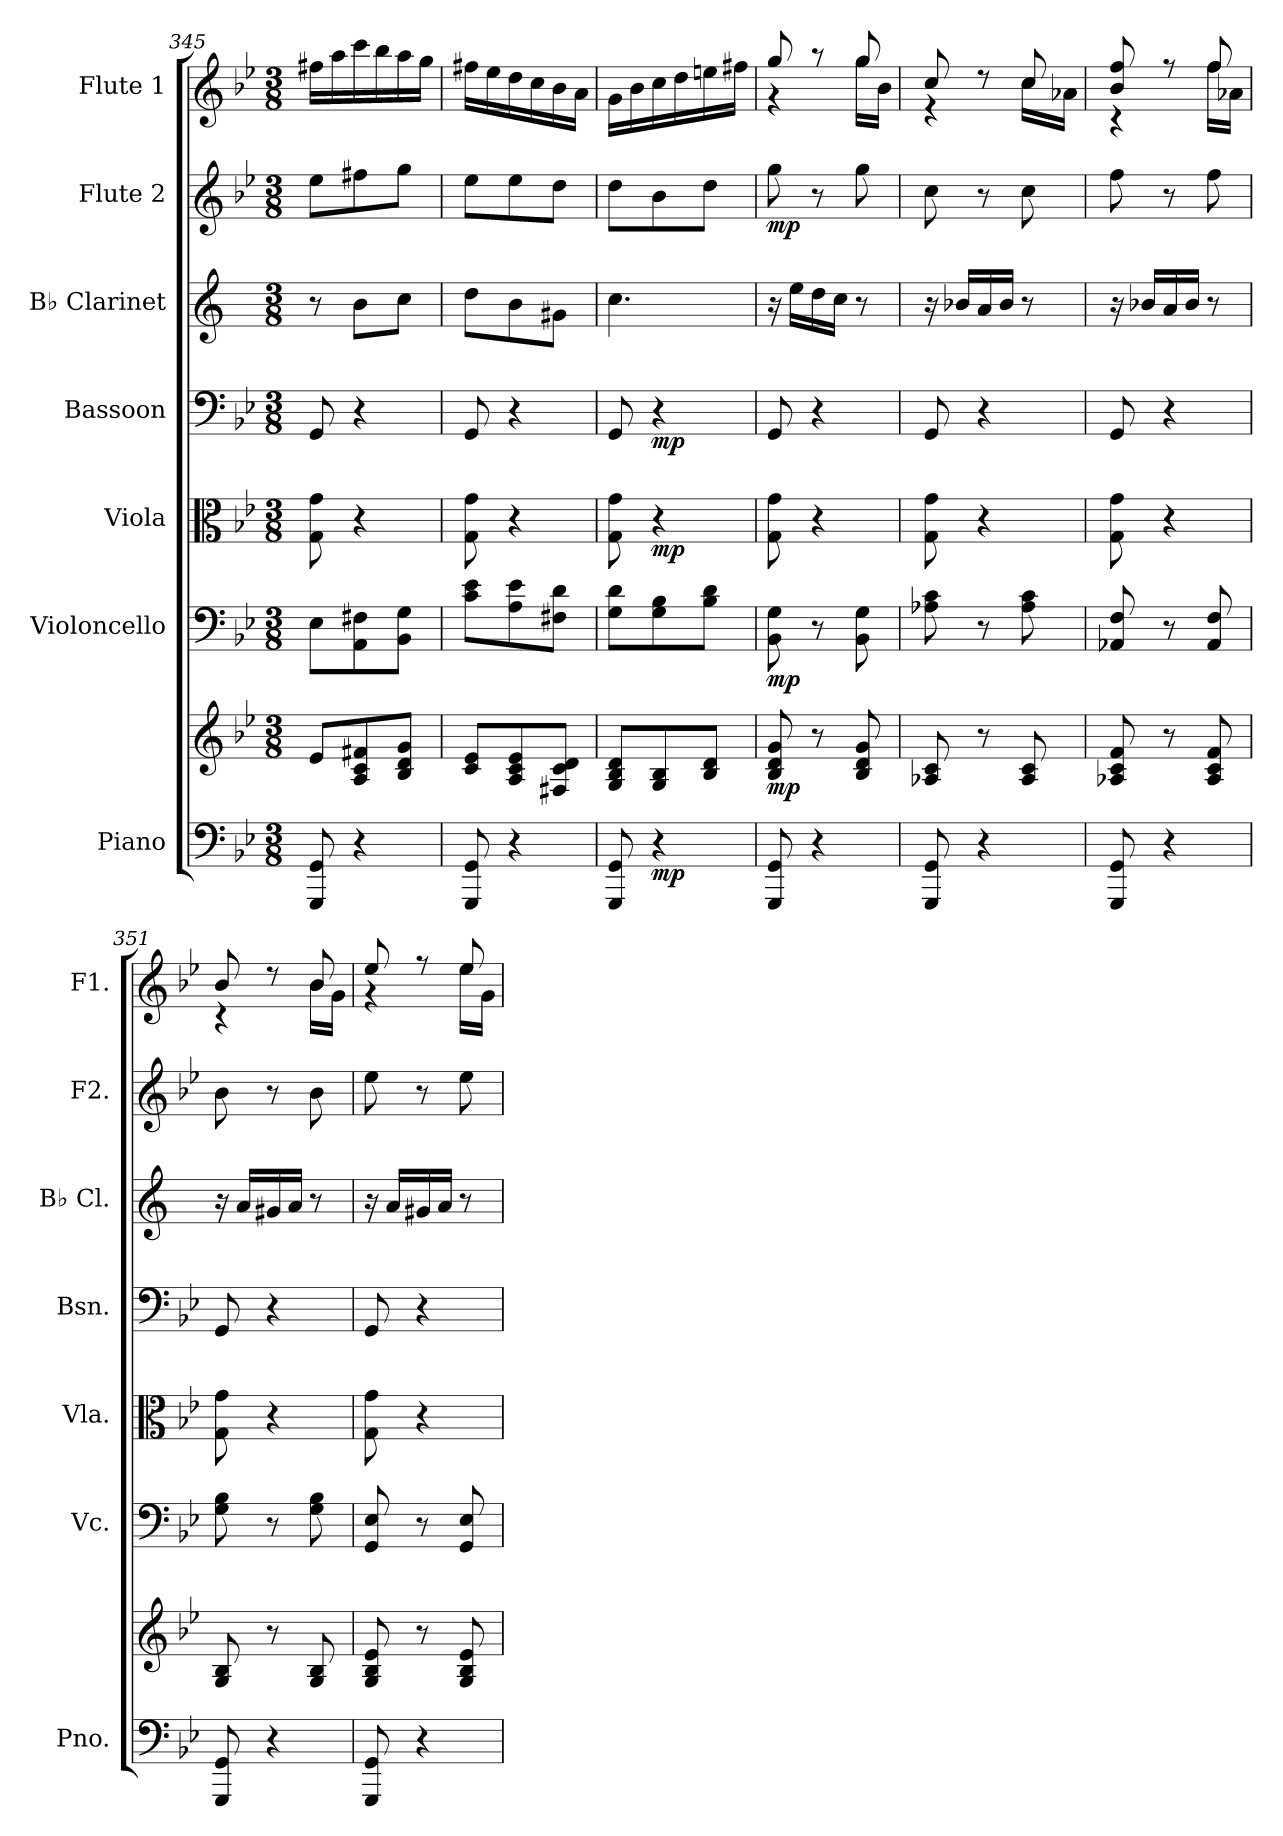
**kern	**kern	**dynam	**kern	**dynam	**kern	**dynam	**kern	**dynam	**kern	**kern	**dynam	**kern
*part7	*part7	*part7	*part6	*part6	*part5	*part5	*part4	*part4	*part3	*part2	*part2	*part1
*staff8	*staff7	*staff7/8	*staff6	*staff6	*staff5	*staff5	*staff4	*staff4	*staff3	*staff2	*staff2	*staff1
*I"Piano	*	*	*I"Violoncello	*	*I"Viola	*	*I"Bassoon	*	*I"B♭ Clarinet	*I"Flute 2	*	*I"Flute 1
*I'Pno.	*	*	*I'Vc.	*	*I'Vla.	*	*I'Bsn.	*	*I'B♭ Cl.	*I'F2.	*	*I'F1.
*clefF4	*clefG2	*	*clefF4	*	*clefC3	*	*clefF4	*	*clefG2	*clefG2	*	*clefG2
*	*	*	*	*	*	*	*	*	*ITrd1c2	*	*	*
*k[b-e-]	*k[b-e-]	*	*k[b-e-]	*	*k[b-e-]	*	*k[b-e-]	*	*k[b-e-]	*k[b-e-]	*	*k[b-e-]
*M3/8	*M3/8	*	*M3/8	*	*M3/8	*	*M3/8	*	*M3/8	*M3/8	*	*M3/8
=345	=345	=345	=345	=345	=345	=345	=345	=345	=345	=345	=345	=345
8GGG/ 8GG/	8e-/L	.	8E-\L	.	8G\ 8g\	.	8GG/	.	8r	8ee-\L	.	16ff#X\LL
.	.	.	.	.	.	.	.	.	.	.	.	16aa\
4r	8A/ 8c/ 8f#X/	.	8AA\ 8F#X\	.	4r	.	4r	.	8a\L	8ff#X\	.	16ccc\
.	.	.	.	.	.	.	.	.	.	.	.	16bb-\
.	8B-/ 8d/ 8g/J	.	8BB-\ 8G\J	.	.	.	.	.	8b-\J	8gg\J	.	16aa\
.	.	.	.	.	.	.	.	.	.	.	.	16gg\JJ
=346	=346	=346	=346	=346	=346	=346	=346	=346	=346	=346	=346	=346
8GGG/ 8GG/	8c/ 8e-/L	.	8c\ 8e-\L	.	8G\ 8g\	.	8GG/	.	8cc\L	8ee-\L	.	16ff#X\LL
.	.	.	.	.	.	.	.	.	.	.	.	16ee-\
4r	8A/ 8c/ 8e-/	.	8A\ 8e-\	.	4r	.	4r	.	8a\	8ee-\	.	16dd\
.	.	.	.	.	.	.	.	.	.	.	.	16cc\
.	8F#X/ 8c/ 8d/J	.	8F#X\ 8d\J	.	.	.	.	.	8f#X\J	8dd\J	.	16b-\
.	.	.	.	.	.	.	.	.	.	.	.	16a\JJ
=347	=347	=347	=347	=347	=347	=347	=347	=347	=347	=347	=347	=347
8GGG/ 8GG/	8G/ 8B-/ 8d/L	.	8G\ 8d\L	.	8G\ 8g\	.	8GG/	.	4.b-\	8dd\L	.	16g\LL
.	.	.	.	.	.	.	.	.	.	.	.	16b-\
!	!	!LO:DY:b=2	!	!	!	!LO:DY:b	!	!LO:DY:b	!	!	!	!
4r	8G/ 8B-/	mp	8G\ 8B-\	.	4r	mp	4r	mp	.	8b-\	.	16cc\
.	.	.	.	.	.	.	.	.	.	.	.	16dd\
.	8B-/ 8d/J	.	8B-\ 8d\J	.	.	.	.	.	.	8dd\J	.	16een\
.	.	.	.	.	.	.	.	.	.	.	.	16ff#X\JJ
=348	=348	=348	=348	=348	=348	=348	=348	=348	=348	=348	=348	=348
*	*	*	*	*	*	*	*	*	*	*	*	*^
!	!	!LO:DY:b	!	!LO:DY:b	!	!	!	!	!	!	!LO:DY:b	!	!
8GGG/ 8GG/	8B-/ 8d/ 8g/	mp	8BB-\ 8G\	mp	8G\ 8g\	.	8GG/	.	16r	8gg\	mp	8gg/	4r
.	.	.	.	.	.	.	.	.	16dd\LL	.	.	.	.
4r	8r	.	8r	.	4r	.	4r	.	16cc\	8r	.	8r	.
.	.	.	.	.	.	.	.	.	16b-\JJ	.	.	.	.
.	8B-/ 8d/ 8g/	.	8BB-\ 8G\	.	.	.	.	.	8r	8gg\	.	8gg/	16gg\LL
.	.	.	.	.	.	.	.	.	.	.	.	.	16b-\JJ
=349	=349	=349	=349	=349	=349	=349	=349	=349	=349	=349	=349	=349	=349
8GGG/ 8GG/	8A-X/ 8c/	.	8A-X\ 8c\	.	8G\ 8g\	.	8GG/	.	16r	8cc\	.	8cc/	4r
.	.	.	.	.	.	.	.	.	16a-X/LL	.	.	.	.
4r	8r	.	8r	.	4r	.	4r	.	16g/	8r	.	8r	.
.	.	.	.	.	.	.	.	.	16a-/JJ	.	.	.	.
.	8A-/ 8c/	.	8A-\ 8c\	.	.	.	.	.	8r	8cc\	.	8cc/	16cc\LL
.	.	.	.	.	.	.	.	.	.	.	.	.	16a-X\JJ
=350	=350	=350	=350	=350	=350	=350	=350	=350	=350	=350	=350	=350	=350
8GGG/ 8GG/	8A-X/ 8c/ 8f/	.	8AA-X/ 8F/	.	8G\ 8g\	.	8GG/	.	16r	8ff\	.	8b-/ 8ff/	4r
.	.	.	.	.	.	.	.	.	16a-X/LL	.	.	.	.
4r	8r	.	8r	.	4r	.	4r	.	16g/	8r	.	8r	.
.	.	.	.	.	.	.	.	.	16a-/JJ	.	.	.	.
.	8A-/ 8c/ 8f/	.	8AA-/ 8F/	.	.	.	.	.	8r	8ff\	.	8ff/	16ff\LL
.	.	.	.	.	.	.	.	.	.	.	.	.	16a-X\JJ
=351	=351	=351	=351	=351	=351	=351	=351	=351	=351	=351	=351	=351	=351
8GGG/ 8GG/	8G/ 8B-/	.	8G\ 8B-\	.	8G\ 8g\	.	8GG/	.	16r	8b-\	.	8b-/	4r
.	.	.	.	.	.	.	.	.	16g/LL	.	.	.	.
4r	8r	.	8r	.	4r	.	4r	.	16f#X/	8r	.	8r	.
.	.	.	.	.	.	.	.	.	16g/JJ	.	.	.	.
.	8G/ 8B-/	.	8G\ 8B-\	.	.	.	.	.	8r	8b-\	.	8b-/	16b-\LL
.	.	.	.	.	.	.	.	.	.	.	.	.	16g\JJ
=352	=352	=352	=352	=352	=352	=352	=352	=352	=352	=352	=352	=352	=352
8GGG/ 8GG/	8G/ 8B-/ 8e-/	.	8GG/ 8E-/	.	8G\ 8g\	.	8GG/	.	16r	8ee-\	.	8ee-/	4r
.	.	.	.	.	.	.	.	.	16g/LL	.	.	.	.
4r	8r	.	8r	.	4r	.	4r	.	16f#X/	8r	.	8r	.
.	.	.	.	.	.	.	.	.	16g/JJ	.	.	.	.
.	8G/ 8B-/ 8e-/	.	8GG/ 8E-/	.	.	.	.	.	8r	8ee-\	.	8ee-/	16ee-\LL
.	.	.	.	.	.	.	.	.	.	.	.	.	16g\JJ
*	*	*	*	*	*	*	*	*	*	*	*	*v	*v
=	=	=	=	=	=	=	=	=	=	=	=	=
*-	*-	*-	*-	*-	*-	*-	*-	*-	*-	*-	*-	*-
